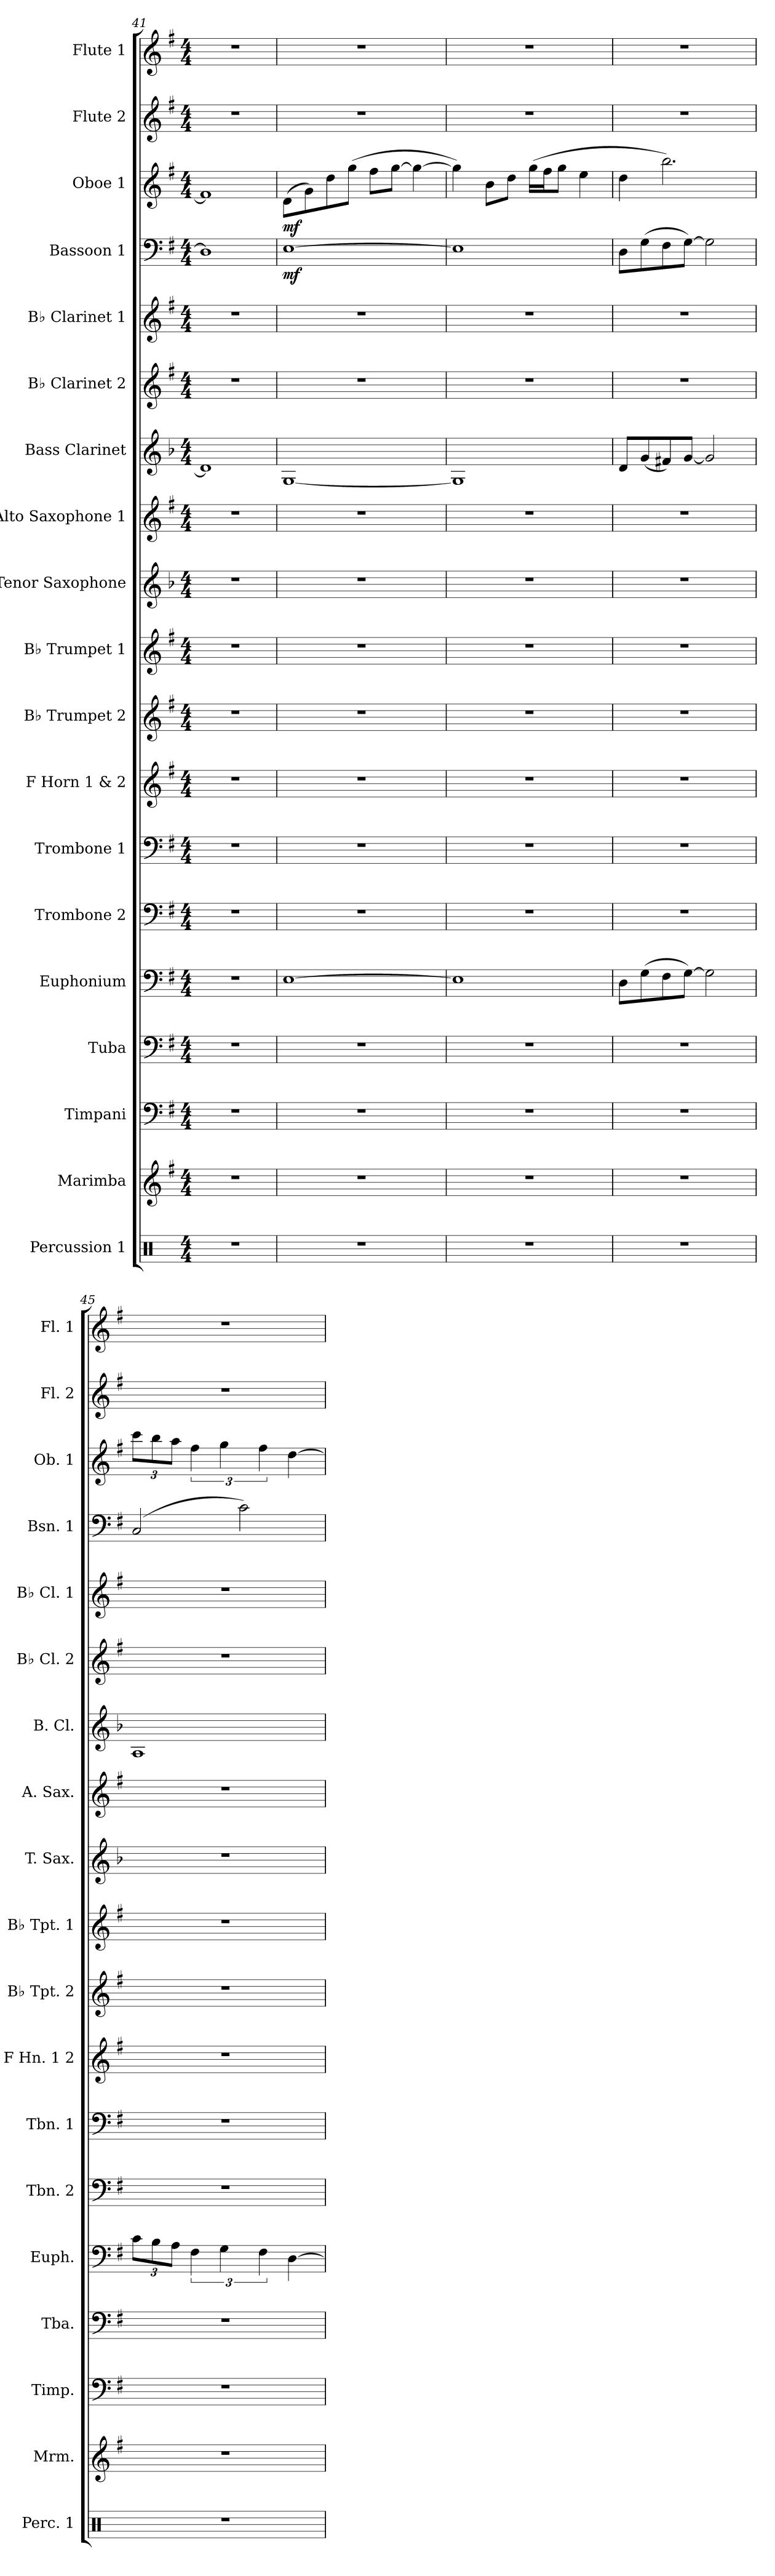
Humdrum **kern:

**kern	**kern	**kern	**kern	**kern	**kern	**kern	**kern	**kern	**kern	**kern	**kern	**kern	**kern	**kern	**kern	**dynam	**kern	**dynam	**kern	**kern
*part19	*part18	*part17	*part16	*part15	*part14	*part13	*part12	*part11	*part10	*part9	*part8	*part7	*part6	*part5	*part4	*part4	*part3	*part3	*part2	*part1
*staff19	*staff18	*staff17	*staff16	*staff15	*staff14	*staff13	*staff12	*staff11	*staff10	*staff9	*staff8	*staff7	*staff6	*staff5	*staff4	*staff4	*staff3	*staff3	*staff2	*staff1
*I"Percussion 1	*I"Marimba	*I"Timpani	*I"Tuba	*I"Euphonium	*I"Trombone 2	*I"Trombone 1	*I"F Horn 1 &amp; 2	*I"B♭ Trumpet 2	*I"B♭ Trumpet 1	*I"Tenor Saxophone	*I"Alto Saxophone 1	*I"Bass Clarinet	*I"B♭ Clarinet 2	*I"B♭ Clarinet 1	*I"Bassoon 1	*	*I"Oboe 1	*	*I"Flute 2	*I"Flute 1
*I'Perc. 1	*I'Mrm.	*I'Timp.	*I'Tba.	*I'Euph.	*I'Tbn. 2	*I'Tbn. 1	*I'F Hn. 1 2	*I'B♭ Tpt. 2	*I'B♭ Tpt. 1	*I'T. Sax.	*I'A. Sax.	*I'B. Cl.	*I'B♭ Cl. 2	*I'B♭ Cl. 1	*I'Bsn. 1	*	*I'Ob. 1	*	*I'Fl. 2	*I'Fl. 1
*clefX	*clefG2	*clefF4	*clefF4	*clefF4	*clefF4	*clefF4	*clefG2	*clefG2	*clefG2	*clefG2	*clefG2	*clefG2	*clefG2	*clefG2	*clefF4	*	*clefG2	*	*clefG2	*clefG2
*	*	*	*	*	*	*	*ITrd4c7	*ITrd1c2	*ITrd1c2	*ITrd8c14	*ITrd5c9	*ITrd8c14	*ITrd1c2	*ITrd1c2	*	*	*	*	*	*
*k[]	*k[f#]	*k[f#]	*k[f#]	*k[f#]	*k[f#]	*k[f#]	*k[]	*k[b-]	*k[b-]	*k[b-]	*k[b-e-]	*k[b-]	*k[b-]	*k[b-]	*k[f#]	*	*k[f#]	*	*k[f#]	*k[f#]
*M4/4	*M4/4	*M4/4	*M4/4	*M4/4	*M4/4	*M4/4	*M4/4	*M4/4	*M4/4	*M4/4	*M4/4	*M4/4	*M4/4	*M4/4	*M4/4	*	*M4/4	*	*M4/4	*M4/4
=41	=41	=41	=41	=41	=41	=41	=41	=41	=41	=41	=41	=41	=41	=41	=41	=41	=41	=41	=41	=41
1r	1r	1r	1r	1r	1r	1r	1r	1r	1r	1r	1r	1D]	1r	1r	1D]	.	1f#]	.	1r	1r
!!LO:PB:g=z
=42	=42	=42	=42	=42	=42	=42	=42	=42	=42	=42	=42	=42	=42	=42	=42	=42	=42	=42	=42	=42
!	!	!	!	!	!	!	!	!	!	!	!	!	!	!	!	!LO:DY:b	!	!LO:DY:b	!	!
1r	1r	1r	1r	[1E	1r	1r	1r	1r	1r	1r	1r	[1GG	1r	1r	[1E	mf	(8d\L	mf	1r	1r
.	.	.	.	.	.	.	.	.	.	.	.	.	.	.	.	.	8g\)	.	.	.
.	.	.	.	.	.	.	.	.	.	.	.	.	.	.	.	.	8dd\	.	.	.
.	.	.	.	.	.	.	.	.	.	.	.	.	.	.	.	.	(8gg\J	.	.	.
.	.	.	.	.	.	.	.	.	.	.	.	.	.	.	.	.	8ff#\L	.	.	.
.	.	.	.	.	.	.	.	.	.	.	.	.	.	.	.	.	[8gg\J	.	.	.
.	.	.	.	.	.	.	.	.	.	.	.	.	.	.	.	.	4gg\_	.	.	.
=43	=43	=43	=43	=43	=43	=43	=43	=43	=43	=43	=43	=43	=43	=43	=43	=43	=43	=43	=43	=43
1r	1r	1r	1r	1E]	1r	1r	1r	1r	1r	1r	1r	1GG]	1r	1r	1E]	.	4gg\])	.	1r	1r
.	.	.	.	.	.	.	.	.	.	.	.	.	.	.	.	.	8b\L	.	.	.
.	.	.	.	.	.	.	.	.	.	.	.	.	.	.	.	.	8dd\J	.	.	.
.	.	.	.	.	.	.	.	.	.	.	.	.	.	.	.	.	(16gg\LL	.	.	.
.	.	.	.	.	.	.	.	.	.	.	.	.	.	.	.	.	16ff#\J	.	.	.
.	.	.	.	.	.	.	.	.	.	.	.	.	.	.	.	.	8gg\J	.	.	.
.	.	.	.	.	.	.	.	.	.	.	.	.	.	.	.	.	4ee\	.	.	.
=44	=44	=44	=44	=44	=44	=44	=44	=44	=44	=44	=44	=44	=44	=44	=44	=44	=44	=44	=44	=44
1r	1r	1r	1r	8D\L	1r	1r	1r	1r	1r	1r	1r	8D/L	1r	1r	8D\L	.	4dd\	.	1r	1r
.	.	.	.	(8G\	.	.	.	.	.	.	.	(8G/	.	.	(8G\	.	.	.	.	.
.	.	.	.	8F#\	.	.	.	.	.	.	.	8F#X/)	.	.	8F#\	.	2.bb\)	.	.	.
.	.	.	.	[8G\J)	.	.	.	.	.	.	.	[8G/J	.	.	[8G\J)	.	.	.	.	.
.	.	.	.	2G\]	.	.	.	.	.	.	.	2G/]	.	.	2G\]	.	.	.	.	.
=45	=45	=45	=45	=45	=45	=45	=45	=45	=45	=45	=45	=45	=45	=45	=45	=45	=45	=45	=45	=45
*	*	*	*	*Xbrackettup	*	*	*	*	*	*	*	*	*	*	*	*	*Xbrackettup	*	*	*
1r	1r	1r	1r	12c\L	1r	1r	1r	1r	1r	1r	1r	1AA	1r	1r	(2C/	.	12ccc\L	.	1r	1r
.	.	.	.	12B\	.	.	.	.	.	.	.	.	.	.	.	.	12bb\	.	.	.
.	.	.	.	12A\J	.	.	.	.	.	.	.	.	.	.	.	.	12aa\J	.	.	.
*	*	*	*	*brackettup	*	*	*	*	*	*	*	*	*	*	*	*	*brackettup	*	*	*
.	.	.	.	6F#\	.	.	.	.	.	.	.	.	.	.	.	.	6ff#\	.	.	.
.	.	.	.	6G\	.	.	.	.	.	.	.	.	.	.	.	.	6gg\	.	.	.
.	.	.	.	.	.	.	.	.	.	.	.	.	.	.	2c\)	.	.	.	.	.
.	.	.	.	6F#\	.	.	.	.	.	.	.	.	.	.	.	.	6ff#\	.	.	.
.	.	.	.	[4D\	.	.	.	.	.	.	.	.	.	.	.	.	[4dd\	.	.	.
=	=	=	=	=	=	=	=	=	=	=	=	=	=	=	=	=	=	=	=	=
*-	*-	*-	*-	*-	*-	*-	*-	*-	*-	*-	*-	*-	*-	*-	*-	*-	*-	*-	*-	*-
